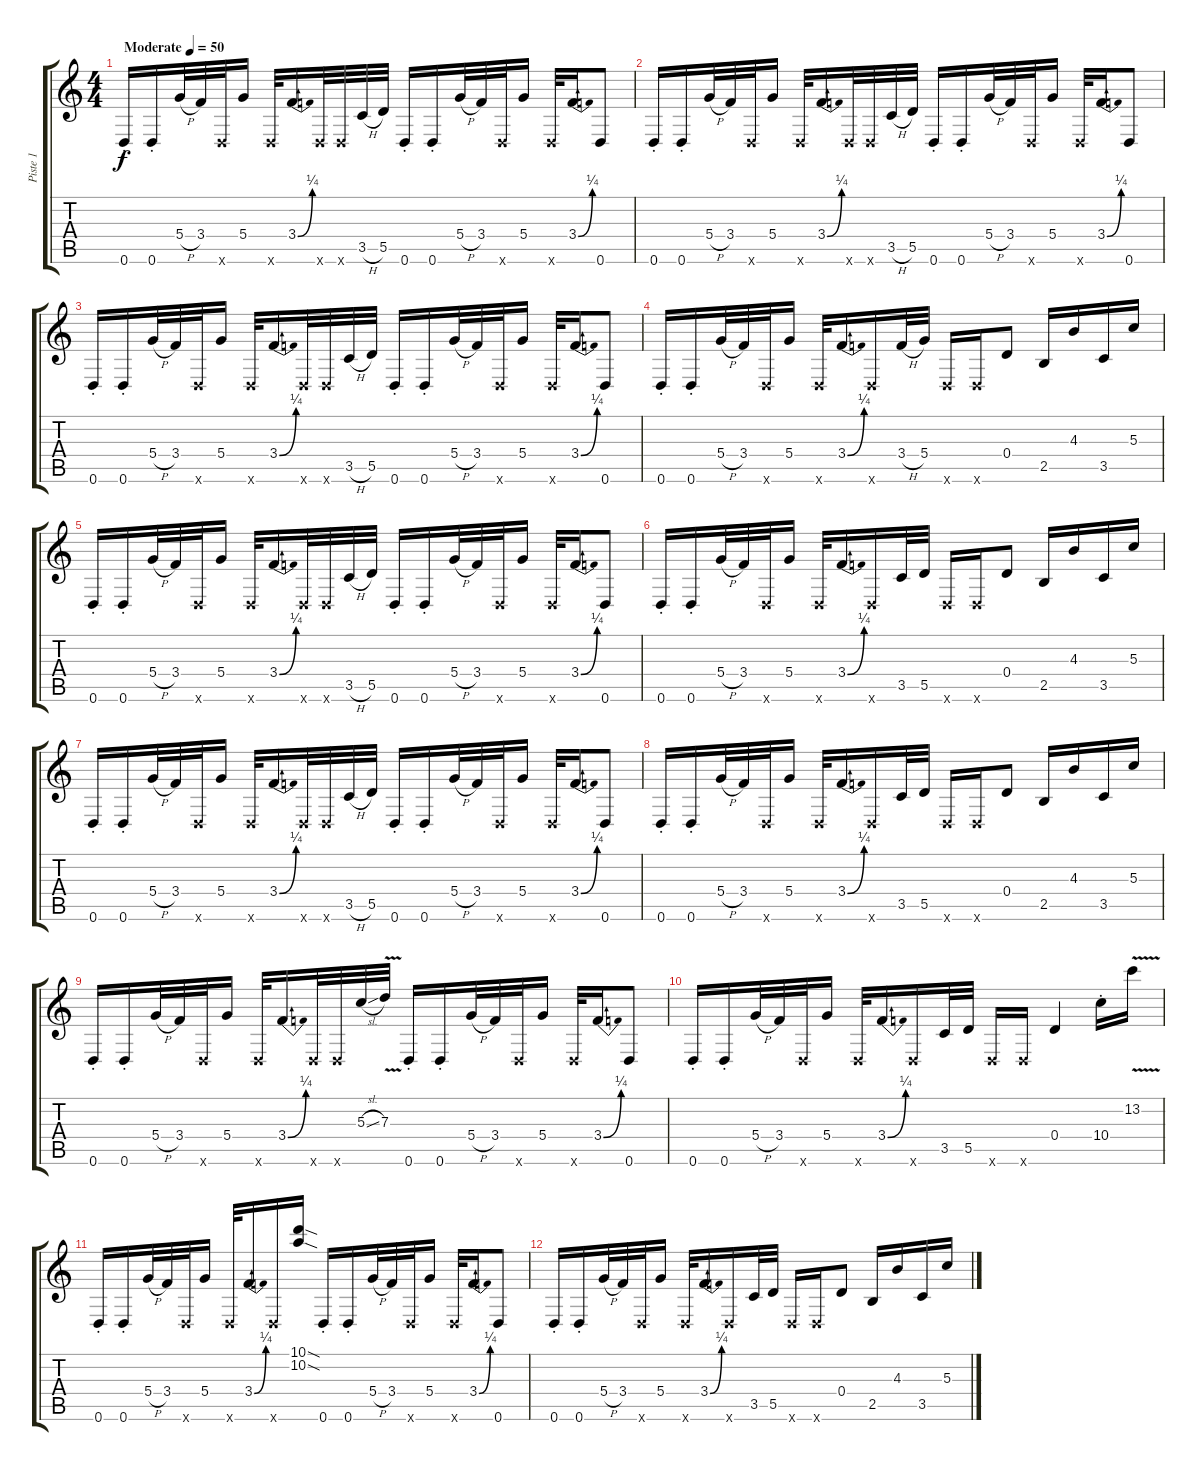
\track ("Piste 1" "Piste 1") {instrument acousticguitarsteel}
\staff {score tabs}
\tuning (E4 B3 G3 D3 A2 D2) {hide}
\ts (4 4)
\tempo (50 "Moderate")
\clef g2
\ks c
0.6{st}.16{dy f instrument acousticguitarsteel} 0.6{st}.16 5.4{h}.32 3.4.32 0.6{x}.32 5.4.16 0.6{x}.32 3.4{be (bend 0 0 60 1)}.16 0.6{x}.32 0.6{x}.32 3.5{h}.32 5.5.32 0.6{st}.16 0.6{st}.16 5.4{h}.32 3.4.32 0.6{x}.32 5.4.16 0.6{x}.32 3.4{be (bend 0 0 60 1)}.16 0.6.8 |
0.6{st}.16 0.6{st}.16 5.4{h}.32 3.4.32 0.6{x}.32 5.4.16 0.6{x}.32 3.4{be (bend 0 0 60 1)}.16 0.6{x}.32 0.6{x}.32 3.5{h}.32 5.5.32 0.6{st}.16 0.6{st}.16 5.4{h}.32 3.4.32 0.6{x}.32 5.4.16 0.6{x}.32 3.4{be (bend 0 0 60 1)}.16 0.6.8 |
0.6{st}.16 0.6{st}.16 5.4{h}.32 3.4.32 0.6{x}.32 5.4.16 0.6{x}.32 3.4{be (bend 0 0 60 1)}.16 0.6{x}.32 0.6{x}.32 3.5{h}.32 5.5.32 0.6{st}.16 0.6{st}.16 5.4{h}.32 3.4.32 0.6{x}.32 5.4.16 0.6{x}.32 3.4{be (bend 0 0 60 1)}.16 0.6.8 |
0.6{st}.16 0.6{st}.16 5.4{h}.32 3.4.32 0.6{x}.32 5.4.16 0.6{x}.32 3.4{be (bend 0 0 60 1)}.16 0.6{x}.16 3.4{h}.32 5.4.32 0.6{x}.16 0.6{x}.16 0.4.8 2.5.16 4.3.16 3.5.16 5.3.16 |
0.6{st}.16 0.6{st}.16 5.4{h}.32 3.4.32 0.6{x}.32 5.4.16 0.6{x}.32 3.4{be (bend 0 0 60 1)}.16 0.6{x}.32 0.6{x}.32 3.5{h}.32 5.5.32 0.6{st}.16 0.6{st}.16 5.4{h}.32 3.4.32 0.6{x}.32 5.4.16 0.6{x}.32 3.4{be (bend 0 0 60 1)}.16 0.6.8 |
0.6{st}.16 0.6{st}.16 5.4{h}.32 3.4.32 0.6{x}.32 5.4.16 0.6{x}.32 3.4{be (bend 0 0 60 1)}.16 0.6{x}.16 3.5.32 5.5.32 0.6{x}.16 0.6{x}.16 0.4.8 2.5.16 4.3.16 3.5.16 5.3.16 |
0.6{st}.16 0.6{st}.16 5.4{h}.32 3.4.32 0.6{x}.32 5.4.16 0.6{x}.32 3.4{be (bend 0 0 60 1)}.16 0.6{x}.32 0.6{x}.32 3.5{h}.32 5.5.32 0.6{st}.16 0.6{st}.16 5.4{h}.32 3.4.32 0.6{x}.32 5.4.16 0.6{x}.32 3.4{be (bend 0 0 60 1)}.16 0.6.8 |
0.6{st}.16 0.6{st}.16 5.4{h}.32 3.4.32 0.6{x}.32 5.4.16 0.6{x}.32 3.4{be (bend 0 0 60 1)}.16 0.6{x}.16 3.5.32 5.5.32 0.6{x}.16 0.6{x}.16 0.4.8 2.5.16 4.3.16 3.5.16 5.3.16 |
0.6{st}.16 0.6{st}.16 5.4{h}.32 3.4.32 0.6{x}.32 5.4.16 0.6{x}.32 3.4{be (bend 0 0 60 1)}.16 0.6{x}.32 0.6{x}.32 5.3{sl}.32 7.3{v}.32 0.6{st}.16 0.6{st}.16 5.4{h}.32 3.4.32 0.6{x}.32 5.4.16 0.6{x}.32 3.4{be (bend 0 0 60 1)}.16 0.6.8 |
0.6{st}.16 0.6{st}.16 5.4{h}.32 3.4.32 0.6{x}.32 5.4.16 0.6{x}.32 3.4{be (bend 0 0 60 1)}.16 0.6{x}.16 3.5.32 5.5.32 0.6{x}.16 0.6{x}.16 0.4.4 10.4{st}.16 13.2{v}.16 |
0.6{st}.16 0.6{st}.16 5.4{h}.32 3.4.32 0.6{x}.32 5.4.16 0.6{x}.32 3.4{be (bend 0 0 60 1)}.16 0.6{x}.16 (10.1{sod} 10.2{sod}).16 0.6{st}.16 0.6{st}.16 5.4{h}.32 3.4.32 0.6{x}.32 5.4.16 0.6{x}.32 3.4{be (bend 0 0 60 1)}.16 0.6.8 |
0.6{st}.16 0.6{st}.16 5.4{h}.32 3.4.32 0.6{x}.32 5.4.16 0.6{x}.32 3.4{be (bend 0 0 60 1)}.16 0.6{x}.16 3.5.32 5.5.32 0.6{x}.16 0.6{x}.16 0.4.8 2.5.16 4.3.16 3.5.16 5.3.16
